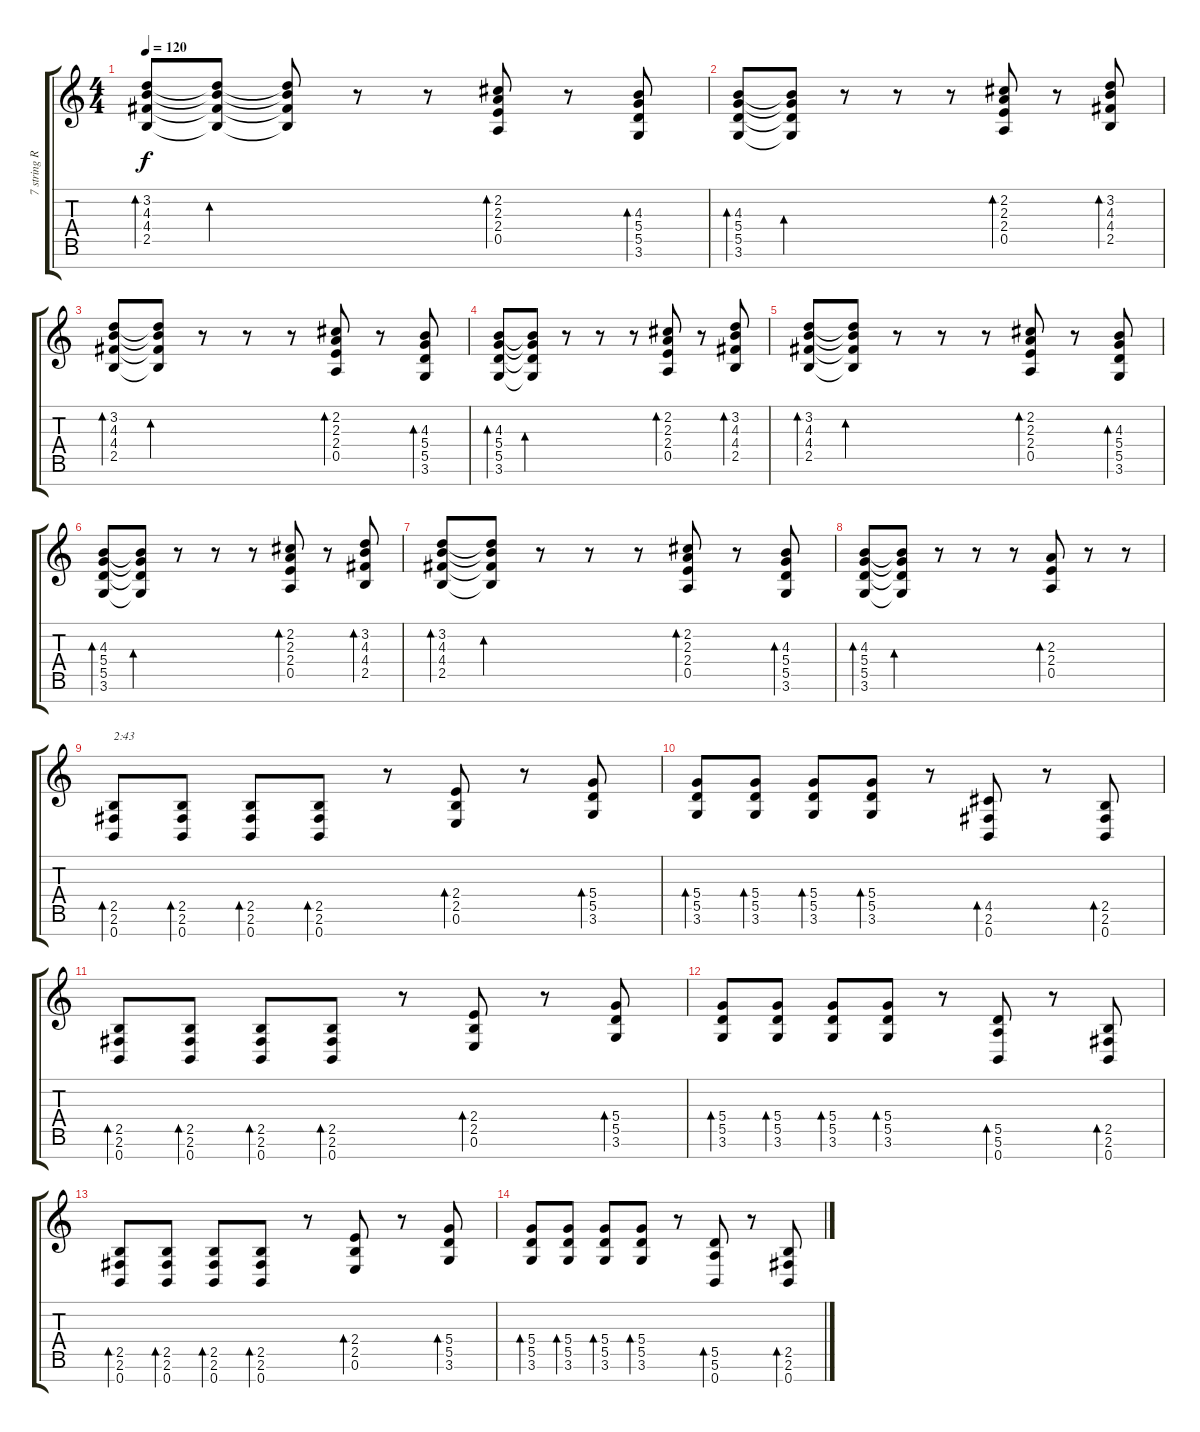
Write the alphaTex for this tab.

\track ("7 string Rhythm (hot clean elec)" "7 string R") {instrument acousticguitarsteel}
\staff {score tabs}
\tuning (E4 B3 G3 D3 A2 E2 B1) {hide}
\ts (4 4)
\tempo 120
\clef g2
\ks c
(3.2 4.3 4.4 2.5).8{bd 60 dy f} (3.2{t} 4.3{t} 4.4{t} 2.5{t}).8{bd 60} (3.2{t} 4.3{t} 4.4{t} 2.5{t}).8 r.8 r.8 (2.2 2.3 2.4 0.5).8{bd 60} r.8 (4.3 5.4 5.5 3.6).8{bd 60} |
(4.3 5.4 5.5 3.6).8{bd 60} (4.3{t} 5.4{t} 5.5{t} 3.6{t}).8{bd 60} r.8 r.8 r.8 (2.2 2.3 2.4 0.5).8{bd 60} r.8 (3.2 4.3 4.4 2.5).8{bd 60} |
(3.2 4.3 4.4 2.5).8{bd 60} (3.2{t} 4.3{t} 4.4{t} 2.5{t}).8{bd 60} r.8 r.8 r.8 (2.2 2.3 2.4 0.5).8{bd 60} r.8 (4.3 5.4 5.5 3.6).8{bd 60} |
(4.3 5.4 5.5 3.6).8{bd 60} (4.3{t} 5.4{t} 5.5{t} 3.6{t}).8{bd 60} r.8 r.8 r.8 (2.2 2.3 2.4 0.5).8{bd 60} r.8 (3.2 4.3 4.4 2.5).8{bd 60} |
(3.2 4.3 4.4 2.5).8{bd 60} (3.2{t} 4.3{t} 4.4{t} 2.5{t}).8{bd 60} r.8 r.8 r.8 (2.2 2.3 2.4 0.5).8{bd 60} r.8 (4.3 5.4 5.5 3.6).8{bd 60} |
(4.3 5.4 5.5 3.6).8{bd 60} (4.3{t} 5.4{t} 5.5{t} 3.6{t}).8{bd 60} r.8 r.8 r.8 (2.2 2.3 2.4 0.5).8{bd 60} r.8 (3.2 4.3 4.4 2.5).8{bd 60} |
(3.2 4.3 4.4 2.5).8{bd 60} (3.2{t} 4.3{t} 4.4{t} 2.5{t}).8{bd 60} r.8 r.8 r.8 (2.2 2.3 2.4 0.5).8{bd 60} r.8 (4.3 5.4 5.5 3.6).8{bd 60} |
(4.3 5.4 5.5 3.6).8{bd 60} (4.3{t} 5.4{t} 5.5{t} 3.6{t}).8{bd 60} r.8 r.8 r.8 (2.3 2.4 0.5).8{bd 60} r.8 r.8 |
(2.5 2.6 0.7).8{bd 60 txt "2:43"} (2.5 2.6 0.7).8{bd 60} (2.5 2.6 0.7).8{bd 60} (2.5 2.6 0.7).8{bd 60} r.8 (2.4 2.5 0.6).8{bd 60} r.8 (5.4 5.5 3.6).8{bd 60} |
(5.4 5.5 3.6).8{bd 60} (5.4 5.5 3.6).8{bd 60} (5.4 5.5 3.6).8{bd 60} (5.4 5.5 3.6).8{bd 60} r.8 (4.5 2.6 0.7).8{bd 60} r.8 (2.5 2.6 0.7).8{bd 60} |
(2.5 2.6 0.7).8{bd 60} (2.5 2.6 0.7).8{bd 60} (2.5 2.6 0.7).8{bd 60} (2.5 2.6 0.7).8{bd 60} r.8 (2.4 2.5 0.6).8{bd 60} r.8 (5.4 5.5 3.6).8{bd 60} |
(5.4 5.5 3.6).8{bd 60} (5.4 5.5 3.6).8{bd 60} (5.4 5.5 3.6).8{bd 60} (5.4 5.5 3.6).8{bd 60} r.8 (5.5 5.6 0.7).8{bd 60} r.8 (2.5 2.6 0.7).8{bd 60} |
(2.5 2.6 0.7).8{bd 60} (2.5 2.6 0.7).8{bd 60} (2.5 2.6 0.7).8{bd 60} (2.5 2.6 0.7).8{bd 60} r.8 (2.4 2.5 0.6).8{bd 60} r.8 (5.4 5.5 3.6).8{bd 60} |
(5.4 5.5 3.6).8{bd 60} (5.4 5.5 3.6).8{bd 60} (5.4 5.5 3.6).8{bd 60} (5.4 5.5 3.6).8{bd 60} r.8 (5.5 5.6 0.7).8{bd 60} r.8 (2.5 2.6 0.7).8{bd 60}
